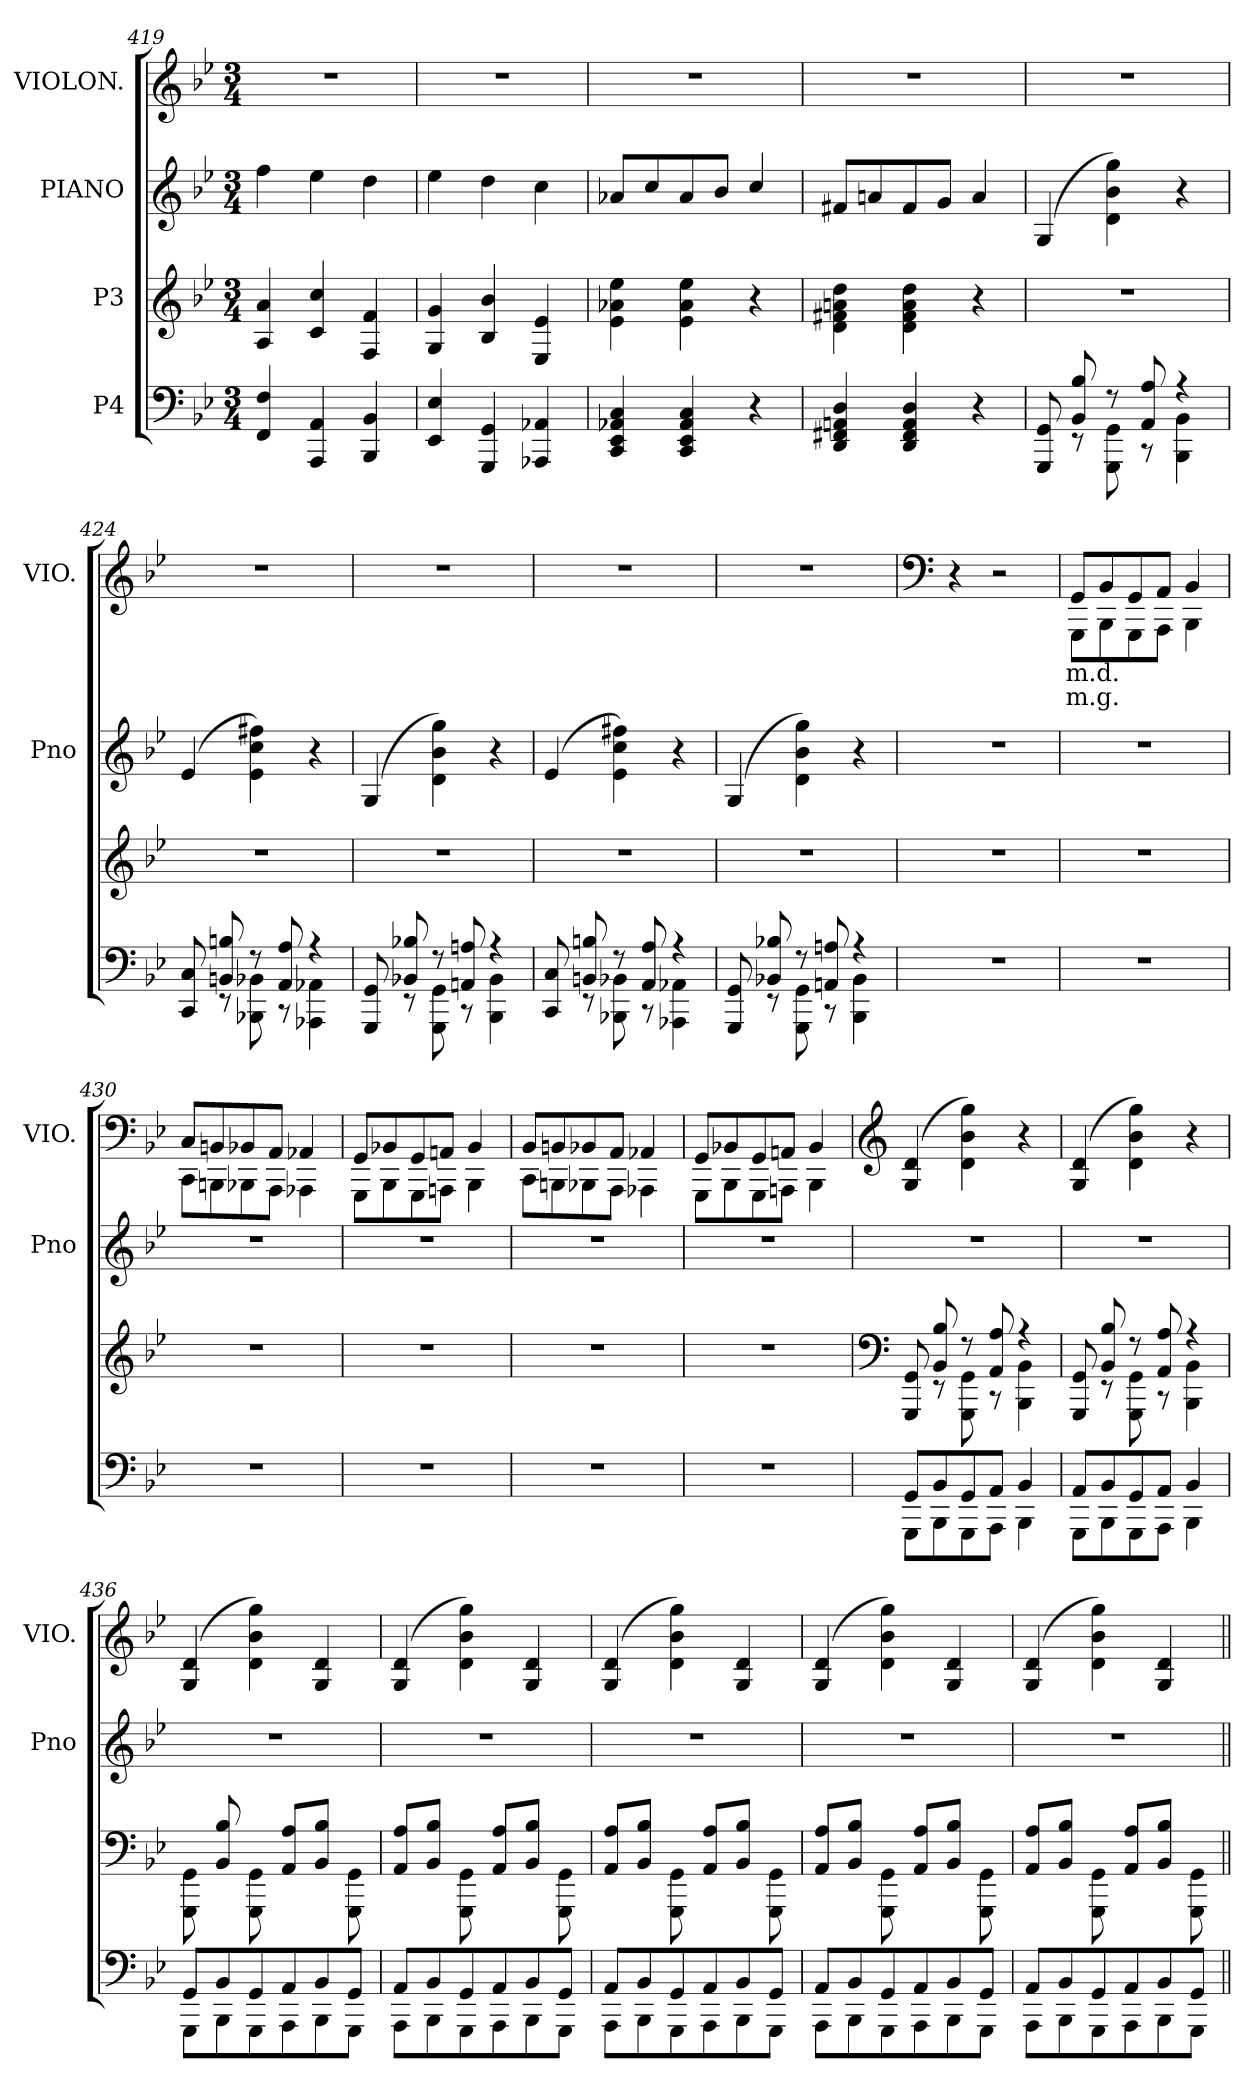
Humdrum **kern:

**kern	**kern	**kern	**kern	**text	**text
*part4	*part3	*part2	*part1	*part1	*part1
*staff4	*staff3	*staff2	*staff1	*staff1	*staff1
*I"P4	*I"P3	*I"PIANO	*I"VIOLON.	*	*
*	*	*I'Pno	*I'VIO.	*	*
*clefF4	*clefG2	*clefG2	*clefG2	*	*
*k[b-e-]	*k[b-e-]	*k[b-e-]	*k[b-e-]	*	*
*B-:	*B-:	*B-:	*B-:	*	*
*M3/4	*M3/4	*M3/4	*M3/4	*	*
=419	=419	=419	=419	=419	=419
!	!	!	!LO:N:vis=1	!	!
4FFi/ 4Fi	4Ai/ 4ai	4ffi\	2.r	.	.
4AAAi/ 4AAi	4ci/ 4cci	4ee-i\	.	.	.
4BBB-i/ 4BB-i	4Fi/ 4fi	4ddi\	.	.	.
=420	=420	=420	=420	=420	=420
!	!	!	!LO:N:vis=1	!	!
4EE-i/ 4E-i	4Gi/ 4gi	4ee-i\	2.r	.	.
4GGGi/ 4GGi	4B-i/ 4b-i	4ddi\	.	.	.
4AAA-Xi/ 4AA-Xi	4E-i/ 4e-i	4cci\	.	.	.
!!LO:LB:g=z
=421	=421	=421	=421	=421	=421
!	!	!	!LO:N:vis=1	!	!
4CCi/ 4EE-i 4AA-Xi 4Ci	4e-i\ 4a-Xi 4ee-i	8a-Xi/L	2.r	.	.
.	.	8cci/	.	.	.
4CCi/ 4EE-i 4AA-i 4Ci	4e-i\ 4a-i 4ee-i	8a-i/	.	.	.
.	.	8b-i/J	.	.	.
4r	4r	4cci/	.	.	.
=422	=422	=422	=422	=422	=422
!	!	!	!LO:N:vis=1	!	!
4DDi/ 4FF#Xi 4AAni 4Di	4di\ 4f#Xi 4ani 4ddi	8f#Xi/L	2.r	.	.
.	.	8ani/	.	.	.
4DDi/ 4FF#i 4AAi 4Di	4di\ 4f#i 4ai 4ddi	8f#i/	.	.	.
.	.	8gi/J	.	.	.
4r	4r	4ai/	.	.	.
=423	=423	=423	=423	=423	=423
*^	*	*	*	*	*
!	!	!LO:N:vis=1	!	!LO:N:vis=1	!	!
8ryy	8GGGi/ 8GGi	2.r	(4Gi/	2.r	.	.
8BB-i/ 8B-i	8r	.	.	.	.	.
8r	8GGGi\ 8GGi	.	4di\ 4b-i 4ggi)	.	.	.
8AAi/ 8Ai	8r	.	.	.	.	.
4r	4BBB-i\ 4BB-i	.	4r	.	.	.
=424	=424	=424	=424	=424	=424	=424
!	!	!LO:N:vis=1	!	!LO:N:vis=1	!	!
8ryy	8CCi/ 8Ci	2.r	(4e-i/	2.r	.	.
8BBni/ 8Bni	8r	.	.	.	.	.
8r	8BBB-Xi\ 8BB-Xi	.	4e-i\ 4cci 4ff#Xi)	.	.	.
8AAi/ 8Ai	8r	.	.	.	.	.
4r	4AAA-Xi\ 4AA-Xi	.	4r	.	.	.
=425	=425	=425	=425	=425	=425	=425
!	!	!LO:N:vis=1	!	!LO:N:vis=1	!	!
8ryy	8GGGi/ 8GGi	2.r	(4Gi/	2.r	.	.
8BB-Xi/ 8B-Xi	8r	.	.	.	.	.
8r	8GGGi\ 8GGi	.	4di\ 4b-i 4ggi)	.	.	.
8AAni/ 8Ani	8r	.	.	.	.	.
4r	4BBB-i\ 4BB-i	.	4r	.	.	.
=426	=426	=426	=426	=426	=426	=426
!	!	!LO:N:vis=1	!	!LO:N:vis=1	!	!
8ryy	8CCi/ 8Ci	2.r	(4e-i/	2.r	.	.
8BBni/ 8Bni	8r	.	.	.	.	.
8r	8BBB-Xi\ 8BB-Xi	.	4e-i\ 4cci 4ff#Xi)	.	.	.
8AAi/ 8Ai	8r	.	.	.	.	.
4r	4AAA-Xi\ 4AA-Xi	.	4r	.	.	.
=427	=427	=427	=427	=427	=427	=427
!	!	!LO:N:vis=1	!	!LO:N:vis=1	!	!
8ryy	8GGGi/ 8GGi	2.r	(4Gi/	2.r	.	.
8BB-Xi/ 8B-Xi	8r	.	.	.	.	.
8r	8GGGi\ 8GGi	.	4di\ 4b-i 4ggi)	.	.	.
8AAni/ 8Ani	8r	.	.	.	.	.
4r	4BBB-i\ 4BB-i	.	4r	.	.	.
*v	*v	*	*	*	*	*
!!LO:LB:g=z
=428	=428	=428	=428	=428	=428
*	*	*	*clefF4	*	*
*^	*	*	*	*	*
!LO:N:vis=1	!	!LO:N:vis=1	!LO:N:vis=1	!	!	!
*v	*v	*	*	*	*	*
2.r	2.r	2.r	4r	.	.
.	.	.	2r	.	.
=429	=429	=429	=429	=429	=429
!LO:N:vis=1	!LO:N:vis=1	!LO:N:vis=1	!	!	!
!	!	!	!	!LO:LY:a:color=#000000	!LO:LY:b:color=#000000
*	*	*	*^	*	*
2.r	2.r	2.r	8GGi/L	8GGGi\L	m.d.	m.g.
.	.	.	8BB-i/	8BBB-i\	.	.
.	.	.	8GGi/	8GGGi\	.	.
.	.	.	8AAi/J	8AAAi\J	.	.
.	.	.	4BB-i/	4BBB-i\	.	.
=430	=430	=430	=430	=430	=430	=430
!LO:N:vis=1	!LO:N:vis=1	!LO:N:vis=1	!	!	!	!
2.r	2.r	2.r	8Ci/L	8CCi\L	.	.
.	.	.	8BBni/	8BBBni\	.	.
.	.	.	8BB-Xi/	8BBB-Xi\	.	.
.	.	.	8AAi/J	8AAAi\J	.	.
.	.	.	4AA-Xi/	4AAA-Xi\	.	.
=431	=431	=431	=431	=431	=431	=431
!LO:N:vis=1	!LO:N:vis=1	!LO:N:vis=1	!	!	!	!
2.r	2.r	2.r	8GGi/L	8GGGi\L	.	.
.	.	.	8BB-Xi/	8BBB-i\	.	.
.	.	.	8GGi/	8GGGi\	.	.
.	.	.	8AAni/J	8AAAni\J	.	.
.	.	.	4BB-i/	4BBB-i\	.	.
=432	=432	=432	=432	=432	=432	=432
!LO:N:vis=1	!LO:N:vis=1	!LO:N:vis=1	!	!	!	!
2.r	2.r	2.r	8BB-i/L	8CCi\L	.	.
.	.	.	8BBni/	8BBBni\	.	.
.	.	.	8BB-Xi/	8BBB-Xi\	.	.
.	.	.	8AAi/J	8AAAi\J	.	.
.	.	.	4AA-Xi/	4AAA-Xi\	.	.
=433	=433	=433	=433	=433	=433	=433
!LO:N:vis=1	!LO:N:vis=1	!LO:N:vis=1	!	!	!	!
2.r	2.r	2.r	8GGi/L	8GGGi\L	.	.
.	.	.	8BB-Xi/	8BBB-i\	.	.
.	.	.	8GGi/	8GGGi\	.	.
.	.	.	8AAni/J	8AAAni\J	.	.
.	.	.	4BB-i/	4BBB-i\	.	.
*	*	*	*v	*v	*	*
!!LO:LB:g=z
=434	=434	=434	=434	=434	=434
*	*clefF4	*	*clefG2	*	*
*^	*^	*	*^	*	*
!	!	!	!	!LO:N:vis=1	!	!	!	!
*	*	*	*	*	*v	*v	*	*
8GGi/L	8GGGi\L	8ryy	8GGGi/ 8GGi	2.r	(4Gi/ 4di	.	.
8BB-i/	8BBB-i\	8BB-i/ 8B-i	8r	.	.	.	.
8GGi/	8GGGi\	8r	8GGGi\ 8GGi	.	4di\ 4b-i 4ggi)	.	.
8AAi/J	8AAAi\J	8AAi/ 8Ai	8r	.	.	.	.
4BB-i/	4BBB-i\	4r	4BBB-i\ 4BB-i	.	4r	.	.
=435	=435	=435	=435	=435	=435	=435	=435
!	!	!	!	!LO:N:vis=1	!	!	!
8AAi/L	8GGGi\L	8ryy	8GGGi/ 8GGi	2.r	(4Gi/ 4di	.	.
8BB-i/	8BBB-i\	8BB-i/ 8B-i	8r	.	.	.	.
8GGi/	8GGGi\	8r	8GGGi\ 8GGi	.	4di\ 4b-i 4ggi)	.	.
8AAi/J	8AAAi\J	8AAi/ 8Ai	8r	.	.	.	.
4BB-i/	4BBB-i\	4r	4BBB-i\ 4BB-i	.	4r	.	.
=436	=436	=436	=436	=436	=436	=436	=436
!	!	!	!	!LO:N:vis=1	!	!	!
*	*	*v	*v	*	*	*	*
8GGi/L	8GGGi\L	8GGGi\ 8GGi	2.r	(4Gi/ 4di	.	.
8BB-i/	8BBB-i\	8BB-i/ 8B-i	.	.	.	.
8GGi/	8GGGi\	8GGGi\ 8GGi	.	4di\ 4b-i 4ggi)	.	.
8AAi/	8AAAi\	8AAi/ 8AiL	.	.	.	.
8BB-i/	8BBB-i\	8BB-i/ 8B-iJ	.	4Gi/ 4di	.	.
8GGi/J	8GGGi\J	8GGGi\ 8GGi	.	.	.	.
=437	=437	=437	=437	=437	=437	=437
!	!	!	!LO:N:vis=1	!	!	!
8AAi/L	8AAAi\L	8AAi/ 8AiL	2.r	(4Gi/ 4di	.	.
8BB-i/	8BBB-i\	8BB-i/ 8B-iJ	.	.	.	.
8GGi/	8GGGi\	8GGGi\ 8GGi	.	4di\ 4b-i 4ggi)	.	.
8AAi/	8AAAi\	8AAi/ 8AiL	.	.	.	.
8BB-i/	8BBB-i\	8BB-i/ 8B-iJ	.	4Gi/ 4di	.	.
8GGi/J	8GGGi\J	8GGGi\ 8GGi	.	.	.	.
=438	=438	=438	=438	=438	=438	=438
!	!	!	!LO:N:vis=1	!	!	!
8AAi/L	8AAAi\L	8AAi/ 8AiL	2.r	(4Gi/ 4di	.	.
8BB-i/	8BBB-i\	8BB-i/ 8B-iJ	.	.	.	.
8GGi/	8GGGi\	8GGGi\ 8GGi	.	4di\ 4b-i 4ggi)	.	.
8AAi/	8AAAi\	8AAi/ 8AiL	.	.	.	.
8BB-i/	8BBB-i\	8BB-i/ 8B-iJ	.	4Gi/ 4di	.	.
8GGi/J	8GGGi\J	8GGGi\ 8GGi	.	.	.	.
=439	=439	=439	=439	=439	=439	=439
!	!	!	!LO:N:vis=1	!	!	!
8AAi/L	8AAAi\L	8AAi/ 8AiL	2.r	(4Gi/ 4di	.	.
8BB-i/	8BBB-i\	8BB-i/ 8B-iJ	.	.	.	.
8GGi/	8GGGi\	8GGGi\ 8GGi	.	4di\ 4b-i 4ggi)	.	.
8AAi/	8AAAi\	8AAi/ 8AiL	.	.	.	.
8BB-i/	8BBB-i\	8BB-i/ 8B-iJ	.	4Gi/ 4di	.	.
8GGi/J	8GGGi\J	8GGGi\ 8GGi	.	.	.	.
=440	=440	=440	=440	=440	=440	=440
!	!	!	!LO:N:vis=1	!	!	!
8AAi/L	8AAAi\L	8AAi/ 8AiL	2.r	(4Gi/ 4di	.	.
8BB-i/	8BBB-i\	8BB-i/ 8B-iJ	.	.	.	.
8GGi/	8GGGi\	8GGGi\ 8GGi	.	4di\ 4b-i 4ggi)	.	.
8AAi/	8AAAi\	8AAi/ 8AiL	.	.	.	.
8BB-i/	8BBB-i\	8BB-i/ 8B-iJ	.	4Gi/ 4di	.	.
8GGi/J	8GGGi\J	8GGGi\ 8GGi	.	.	.	.
*v	*v	*	*	*	*	*
=||	=||	=||	=||	=||	=||
*-	*-	*-	*-	*-	*-
